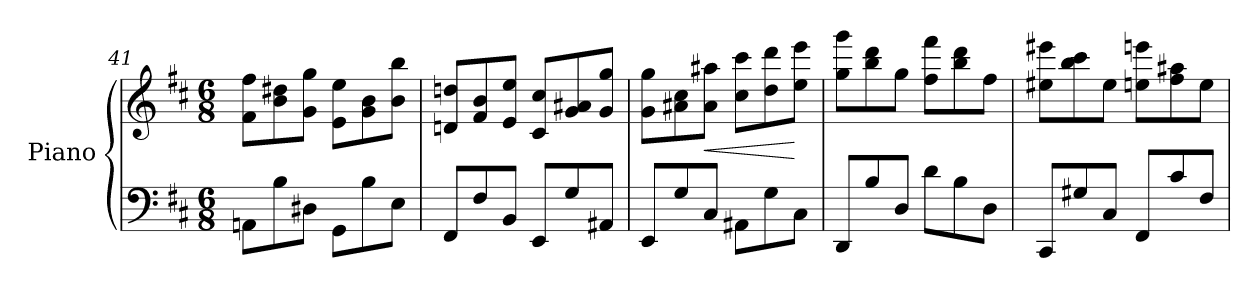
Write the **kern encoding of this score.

**kern	**kern	**dynam
*part1	*part1	*part1
*staff2	*staff1	*staff1/2
*I"Piano	*	*
*I'Pno	*	*
*clefF4	*clefG2	*
*k[f#c#]	*k[f#c#]	*
*M6/8	*M6/8	*
=41	=41	=41
8AAn\L	8f#\ 8ff#\L	.
8B\	8b\ 8dd#X\	.
8D#X\J	8g\ 8gg\J	.
8GG\L	8e\ 8ee\L	.
8B\	8g\ 8b\	.
8E\J	8b\ 8bb\J	.
=42	=42	=42
8FF#/L	8dn/ 8ddn/L	.
8F#/	8f#/ 8b/	.
8BB/J	8e/ 8ee/J	.
8EE/L	8c#/ 8cc#/L	.
8G/	8g/ 8a#X/	.
8AA#X/J	8g/ 8gg/J	.
!!LO:LB:g=z
=43	=43	=43
8EE/L	8g\ 8gg\L	.
8G/	8a#X\ 8cc#\	.
!	!	!LO:HP:b
8C#/J	8a#\ 8aa#X\J	<
8AA#X\L	8cc#\ 8ccc#\L	.
8G\	8dd\ 8ddd\	.
8C#\J	8ee\ 8eee\J	[
!!LO:PB:g=z
=44	=44	=44
8DD/L	8gg\ 8ggg\L	.
8B/	8bb\ 8ddd\	.
8D/J	8gg\J	.
8d\L	8ff#\ 8fff#\L	.
8B\	8bb\ 8ddd\	.
8D\J	8ff#\J	.
=45	=45	=45
8CC#/L	8ee#X\ 8eee#X\L	.
8G#X/	8bb\ 8ccc#\	.
8C#/J	8ee#\J	.
8FF#/L	8een\ 8eeen\L	.
8c#/	8ff#\ 8aa#X\	.
8F#/J	8ee\J	.
=	=	=
*-	*-	*-
